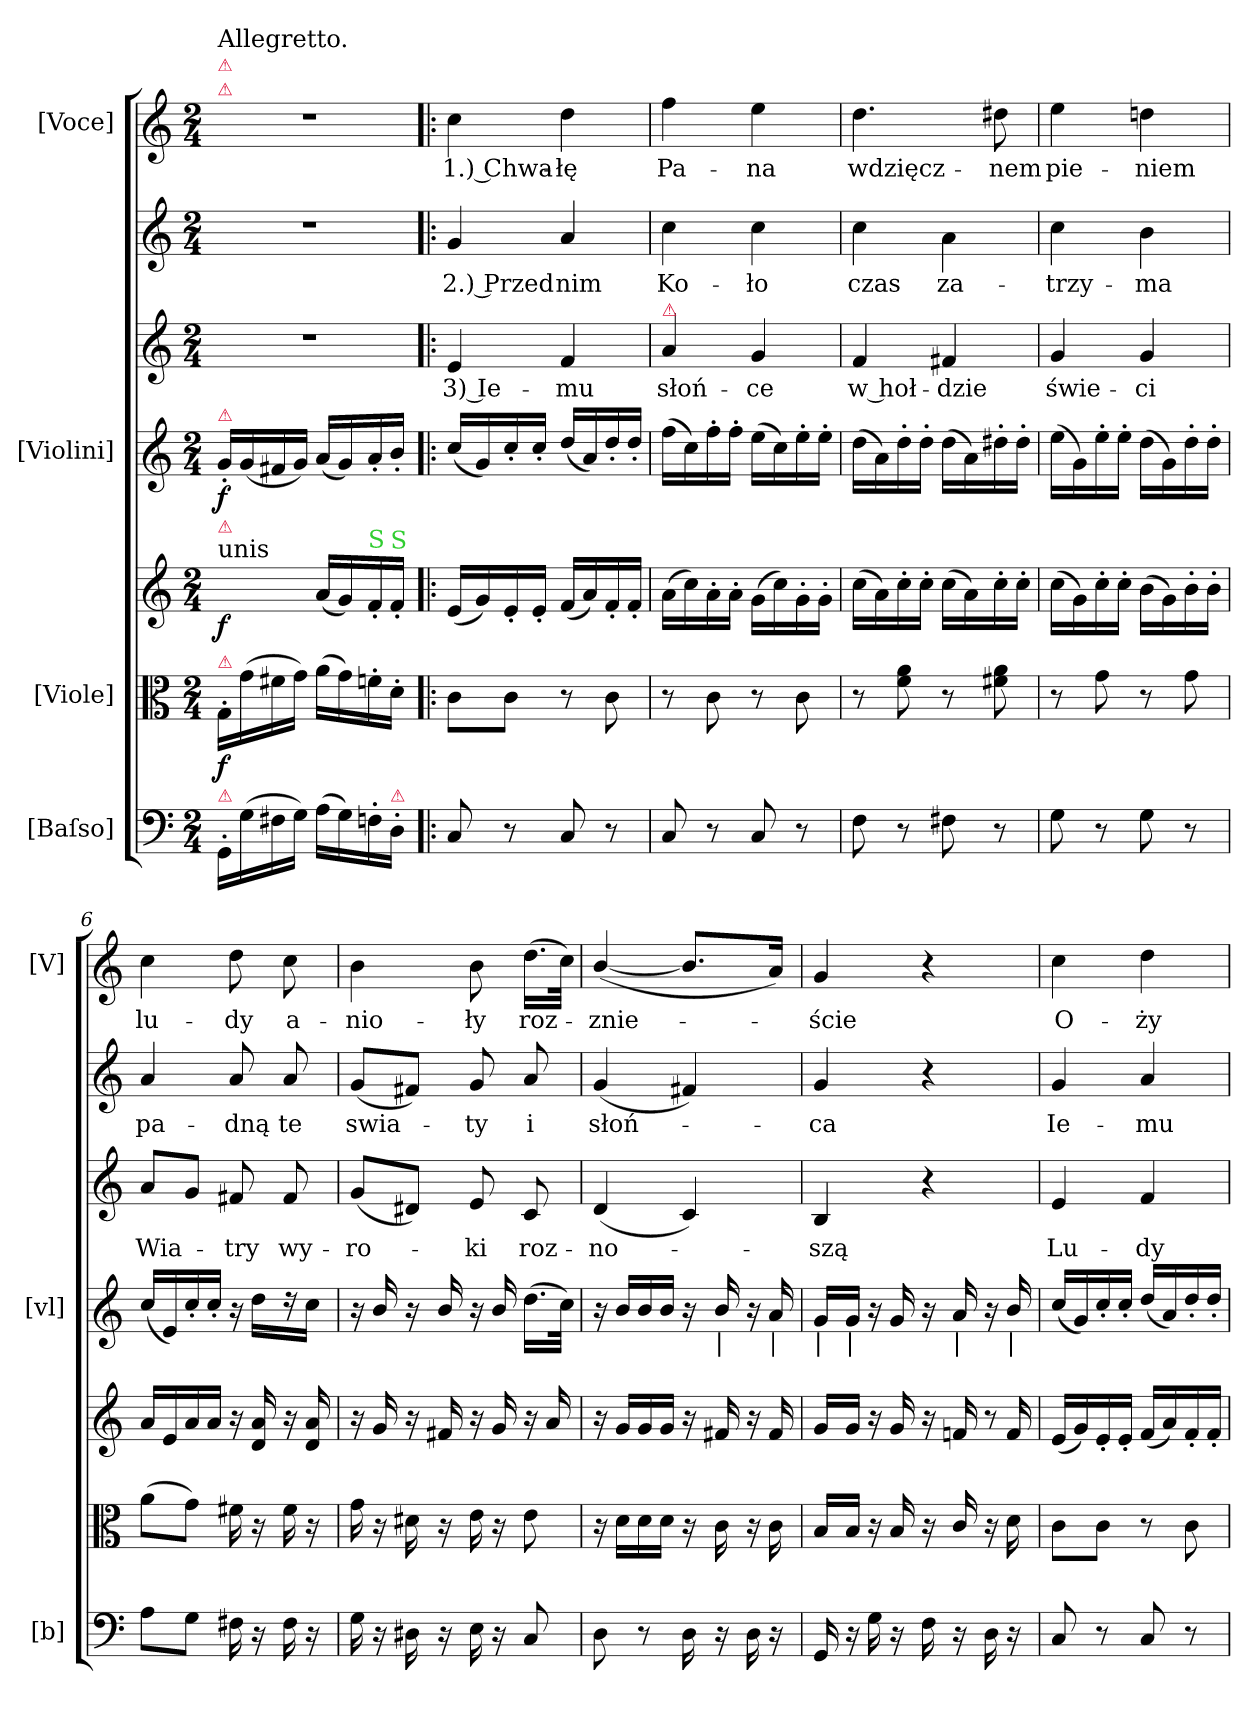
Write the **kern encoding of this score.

**kern	**kern	**dynam	**kern	**dynam	**kern	**dynam	**kern	**text	**kern	**text	**kern	**text
*part7	*part6	*part6	*part5	*part5	*part4	*part4	*part3	*part3	*part2	*part2	*part1	*part1
*staff7	*staff6	*staff6	*staff5	*staff5	*staff4	*staff4	*staff3	*staff3	*staff2	*staff2	*staff1	*staff1
*I"[Baſso]	*I"[Viole]	*	*	*	*I"[Violini]	*	*	*	*	*	*I"[Voce]	*
*I'[b]	*	*	*	*	*I'[vl]	*	*	*	*	*	*I'[V]	*
*clefF4	*clefC3	*	*clefG2	*	*clefG2	*	*clefG2	*	*clefG2	*	*clefG2	*
*k[]	*k[]	*	*k[]	*	*k[]	*	*k[]	*	*k[]	*	*k[]	*
*M2/4	*M2/4	*	*M2/4	*	*M2/4	*	*M2/4	*	*M2/4	*	*M2/4	*
=1	=1	=1	=1	=1	=1	=1	=1	=1	=1	=1	=1	=1
!	!	!	!	!	!	!	!	!	!	!	!LO:TX:a:color=crimson:t=⚠	!
!	!	!	!	!	!	!	!	!	!	!	!LO:TX:a:color=crimson:t=⚠	!
!	!	!	!	!	!	!	!	!	!	!	!LO:TX:a:t=Allegretto.	!
!	!	!	!	!	!LO:TX:a:color=crimson:t=⚠	!	!	!	!	!	!	!
!	!	!	!LO:TX:a:t=unis	!	!	!	!	!	!	!	!	!
!	!	!	!LO:TX:a:color=crimson:t=⚠	!	!	!	!	!	!	!	!	!
!	!LO:TX:a:color=crimson:t=⚠	!	!	!	!	!	!	!	!	!	!	!
!LO:TX:a:color=crimson:t=⚠	!	!	!	!	!	!	!	!	!	!	!	!
!	!	!	!	!	!	!LO:DY:b	!	!	!	!	!	!
16GG'/LL	16G'/LL	f	16g'/LLyy	f	16g'/LL	f	2r	.	2r	.	2r	.
(16G\	(16g\	.	(16g/yy	.	(16g/	.	.	.	.	.	.	.
16F#X\	16f#X\	.	16f#X/yy	.	16f#X/	.	.	.	.	.	.	.
16G\JJ)	16g\JJ)	.	16g/JJyy)	.	16g/JJ)	.	.	.	.	.	.	.
(16A\LL	(16a\LL	.	(16a/LL	.	(16a/LL	.	.	.	.	.	.	.
16G\)	16g\)	.	16g/)	.	16g/)	.	.	.	.	.	.	.
!	!	!	!LO:TX:a:color=limegreen:t=S	!	!	!	!	!	!	!	!	!
16Fn'\	16fn'\	.	16f#'/	.	16a'/	.	.	.	.	.	.	.
!	!	!	!LO:TX:a:color=limegreen:t=S	!	!	!	!	!	!	!	!	!
!LO:TX:a:color=crimson:t=⚠	!	!	!	!	!	!	!	!	!	!	!	!
16D'\JJ	16d'\JJ	.	16f#'/JJ	.	16b'/JJ	.	.	.	.	.	.	.
=2!|:	=2!|:	=2!|:	=2!|:	=2!|:	=2!|:	=2!|:	=2!|:	=2!|:	=2!|:	=2!|:	=2!|:	=2!|:
8C/	8c\L	.	(16e/LL	.	(>16cc/LL	.	4e/	3) Ie-	4g/	2.) Przed	4cc\	1.) Chwa-
.	.	.	16g/)	.	16g/)	.	.	.	.	.	.	.
8r	8c\J	.	16e'/	.	16cc'/	.	.	.	.	.	.	.
.	.	.	16e'/JJ	.	16cc'/JJ	.	.	.	.	.	.	.
8C/	8r	.	(16f/LL	.	(>16dd/LL	.	4f/	-mu	4a/	nim	4dd\	-łę
.	.	.	16a/)	.	16a/)	.	.	.	.	.	.	.
8r	8c\	.	16f'/	.	16dd'/	.	.	.	.	.	.	.
.	.	.	16f'/JJ	.	16dd'/JJ	.	.	.	.	.	.	.
=3	=3	=3	=3	=3	=3	=3	=3	=3	=3	=3	=3	=3
!	!	!	!	!	!	!	!LO:TX:a:color=crimson:t=⚠	!	!	!	!	!
8C/	8r	.	(16a\LL	.	(16ff\LL	.	4a/	słoń-	4cc\	Ko-	4ff\	Pa-
.	.	.	16cc\)	.	16cc\)	.	.	.	.	.	.	.
8r	8c\	.	16a'\	.	16ff'\	.	.	.	.	.	.	.
.	.	.	16a'\JJ	.	16ff'\JJ	.	.	.	.	.	.	.
8C/	8r	.	(16g\LL	.	(16ee\LL	.	4g/	-ce	4cc\	-ło	4ee\	-na
.	.	.	16cc\)	.	16cc\)	.	.	.	.	.	.	.
8r	8c\	.	16g'\	.	16ee'\	.	.	.	.	.	.	.
.	.	.	16g'\JJ	.	16ee'\JJ	.	.	.	.	.	.	.
=4	=4	=4	=4	=4	=4	=4	=4	=4	=4	=4	=4	=4
8F\	8r	.	(16cc\LL	.	(16dd\LL	.	4f/	w hoł-	4cc\	czas	4.dd\	wdzięcz-
.	.	.	16a\)	.	16a\)	.	.	.	.	.	.	.
8r	8f\ 8a\	.	16cc'\	.	16dd'\	.	.	.	.	.	.	.
.	.	.	16cc'\JJ	.	16dd'\JJ	.	.	.	.	.	.	.
8F#X\	8r	.	(16cc\LL	.	(16dd\LL	.	4f#X/	-dzie	4a\	za-	.	.
.	.	.	16a\)	.	16a\)	.	.	.	.	.	.	.
8r	8f#X\ 8a\	.	16cc'\	.	16dd#X'\	.	.	.	.	.	8dd#X\	-nem
.	.	.	16cc'\JJ	.	16dd#'\JJ	.	.	.	.	.	.	.
=5	=5	=5	=5	=5	=5	=5	=5	=5	=5	=5	=5	=5
8G\	8r	.	(16cc\LL	.	(16ee\LL	.	4g/	świe-	4cc\	-trzy-	4ee\	pie-
.	.	.	16g\)	.	16g\)	.	.	.	.	.	.	.
8r	8g\	.	16cc'\	.	16ee'\	.	.	.	.	.	.	.
.	.	.	16cc'\JJ	.	16ee'\JJ	.	.	.	.	.	.	.
8G\	8r	.	(16b\LL	.	(16dd\LL	.	4g/	-ci	4b\	-ma	4ddn\	-niem
.	.	.	16g\)	.	16g\)	.	.	.	.	.	.	.
8r	8g\	.	16b'\	.	16dd'\	.	.	.	.	.	.	.
.	.	.	16b'\JJ	.	16dd'\JJ	.	.	.	.	.	.	.
=6	=6	=6	=6	=6	=6	=6	=6	=6	=6	=6	=6	=6
8A\L	(8a\L	.	16a/LL	.	(16cc/LL	.	8a/L	Wia-	4a/	pa-	4cc\	lu-
.	.	.	16e/	.	16e/)	.	.	.	.	.	.	.
8G\J	8g\J)	.	16a/	.	16cc'/	.	8g/J	.	.	.	.	.
.	.	.	16a/JJ	.	16cc'/JJ	.	.	.	.	.	.	.
16F#X\	16f#X\	.	16r	.	16r	.	8f#X/	-try	8a/	-dną	8dd\	-dy
16r	16r	.	16d/ 16a/	.	16dd\LL	.	.	.	.	.	.	.
16F#\	16f#\	.	16r	.	16r	.	8f#/	wy-	8a/	te	8cc\	a-
16r	16r	.	16d/ 16a/	.	16cc\JJ	.	.	.	.	.	.	.
=7	=7	=7	=7	=7	=7	=7	=7	=7	=7	=7	=7	=7
16G\	16g\	.	16r	.	16r	.	(8g/L	-ro-	(8g/L	swia-	4b\	-nio-
16r	16r	.	16g/	.	16b/	.	.	.	.	.	.	.
16D#X\	16d#X\	.	16r	.	16r	.	8d#X/J)	.	8f#X/J)	.	.	.
16r	16r	.	16f#X/	.	16b/	.	.	.	.	.	.	.
16E\	16e\	.	16r	.	16r	.	8e/	-ki	8g/	-ty	8b\	-ły
16r	16r	.	16g/	.	16b/	.	.	.	.	.	.	.
8C/	8e\	.	16r	.	(16.dd\LL	.	8c/	roz-	8a/	i	(16.dd\LL	roz-
.	.	.	16a/	.	.	.	.	.	.	.	.	.
.	.	.	.	.	32cc\JJk)	.	.	.	.	.	32cc\JJk)	.
=8	=8	=8	=8	=8	=8	=8	=8	=8	=8	=8	=8	=8
8D\	16r	.	16r	.	16r	.	(4d/	-no-	(4g/	słoń-	([4b/	-znie-
.	16d\LL	.	16g/LL	.	16b/LL	.	.	.	.	.	.	.
8r	16d\	.	16g/	.	16b/	.	.	.	.	.	.	.
.	16d\JJ	.	16g/JJ	.	16b/JJ	.	.	.	.	.	.	.
16D\	16r	.	16r	.	16r	.	4c/)	.	4f#X/)	.	8.b/L]	.
!	!	!	!	!	!LO:TX:b:t=|	!	!	!	!	!	!	!
16r	16c\	.	16f#X/	.	16b/	.	.	.	.	.	.	.
16D\	16r	.	16r	.	16r	.	.	.	.	.	.	.
!	!	!	!	!	!LO:TX:b:t=|	!	!	!	!	!	!	!
16r	16c\	.	16f#/	.	16a/	.	.	.	.	.	16a/Jk)	.
=9	=9	=9	=9	=9	=9	=9	=9	=9	=9	=9	=9	=9
!	!	!	!	!	!LO:TX:b:t=|	!	!	!	!	!	!	!
16GG/	16B/LL	.	16g/LL	.	16g/LL	.	4B/	-szą	4g/	-ca	4g/	-ście
!	!	!	!	!	!LO:TX:b:t=|	!	!	!	!	!	!	!
16r	16B/JJ	.	16g/JJ	.	16g/JJ	.	.	.	.	.	.	.
16G\	16r	.	16r	.	16r	.	.	.	.	.	.	.
16r	16B/	.	16g/	.	16g/	.	.	.	.	.	.	.
16F\	16r	.	16r	.	16r	.	4r	.	4r	.	4r	.
!	!	!	!	!	!LO:TX:b:t=|	!	!	!	!	!	!	!
16r	16c/	.	16fn/	.	16a/	.	.	.	.	.	.	.
!	!	!	!LO:N:vis=8	!	!	!	!	!	!	!	!	!
16D\	16r	.	16r	.	16r	.	.	.	.	.	.	.
!	!	!	!	!	!LO:TX:b:t=|	!	!	!	!	!	!	!
16r	16d\	.	16f/	.	16b/	.	.	.	.	.	.	.
=10	=10	=10	=10	=10	=10	=10	=10	=10	=10	=10	=10	=10
8C/	8c\L	.	(16e/LL	.	(16cc/LL	.	4e/	Lu-	4g/	Ie-	4cc\	O-
.	.	.	16g/)	.	16g/)	.	.	.	.	.	.	.
8r	8c\J	.	16e'/	.	16cc'/	.	.	.	.	.	.	.
.	.	.	16e'/JJ	.	16cc'/JJ	.	.	.	.	.	.	.
8C/	8r	.	(16f/LL	.	(16dd/LL	.	4f/	-dy	4a/	-mu	4dd\	-ży-
.	.	.	16a/)	.	16a/)	.	.	.	.	.	.	.
8r	8c\	.	16f'/	.	16dd'/	.	.	.	.	.	.	.
.	.	.	16f'/JJ	.	16dd'/JJ	.	.	.	.	.	.	.
=	=	=	=	=	=	=	=	=	=	=	=	=
*-	*-	*-	*-	*-	*-	*-	*-	*-	*-	*-	*-	*-
